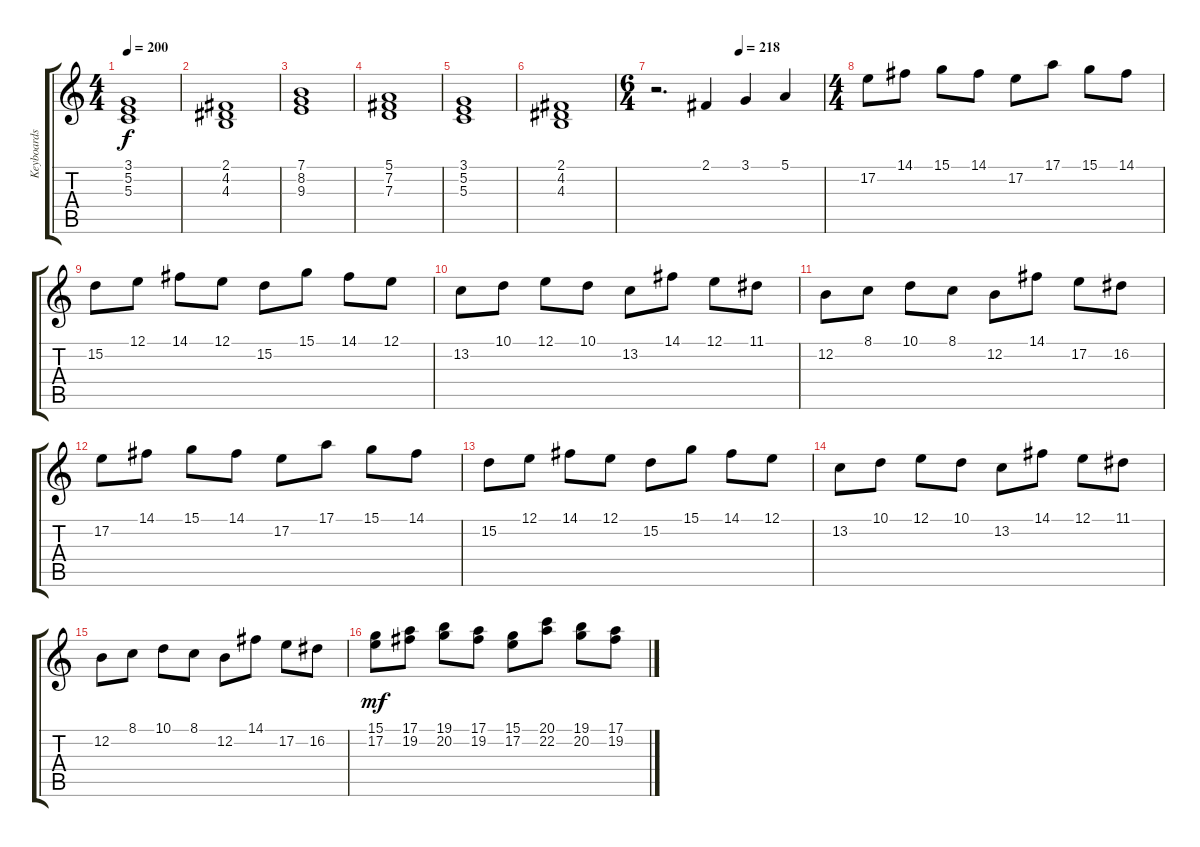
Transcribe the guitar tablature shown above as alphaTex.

\track ("Keyboards 4" "Keyboards ") {instrument choiraahs}
\staff {score tabs}
\tuning (E4 B3 G3 D3 A2 E2) {hide}
\ts (4 4)
\tempo 200
\clef g2
\ks c
(3.1 5.2 5.3).1{dy f} |
(2.1 4.2 4.3).1 |
(7.1 8.2 9.3).1 |
(5.1 7.2 7.3).1 |
(3.1 5.2 5.3).1 |
(2.1 4.2 4.3).1 |
\ts (6 4)
\tempo (218 0.5)
r.2{d} 2.1.4 3.1.4 5.1.4 |
\ts (4 4)
\section ("" "")
17.2.8{volume 8 instrument pad4choir} 14.1.8 15.1.8 14.1.8 17.2.8 17.1.8 15.1.8 14.1.8 |
15.2.8 12.1.8 14.1.8 12.1.8 15.2.8 15.1.8 14.1.8 12.1.8 |
13.2.8 10.1.8 12.1.8 10.1.8 13.2.8 14.1.8 12.1.8 11.1.8 |
12.2.8 8.1.8 10.1.8 8.1.8 12.2.8 14.1.8 17.2.8 16.2.8 |
17.2.8{volume 8 instrument pad4choir} 14.1.8 15.1.8 14.1.8 17.2.8 17.1.8 15.1.8 14.1.8 |
15.2.8 12.1.8 14.1.8 12.1.8 15.2.8 15.1.8 14.1.8 12.1.8 |
13.2.8 10.1.8 12.1.8 10.1.8 13.2.8 14.1.8 12.1.8 11.1.8 |
12.2.8 8.1.8 10.1.8 8.1.8 12.2.8 14.1.8 17.2.8 16.2.8 |
(15.1 17.2).8{dy mf} (17.1 19.2).8 (19.1 20.2).8 (17.1 19.2).8 (15.1 17.2).8 (20.1 22.2).8 (19.1 20.2).8 (17.1 19.2).8
